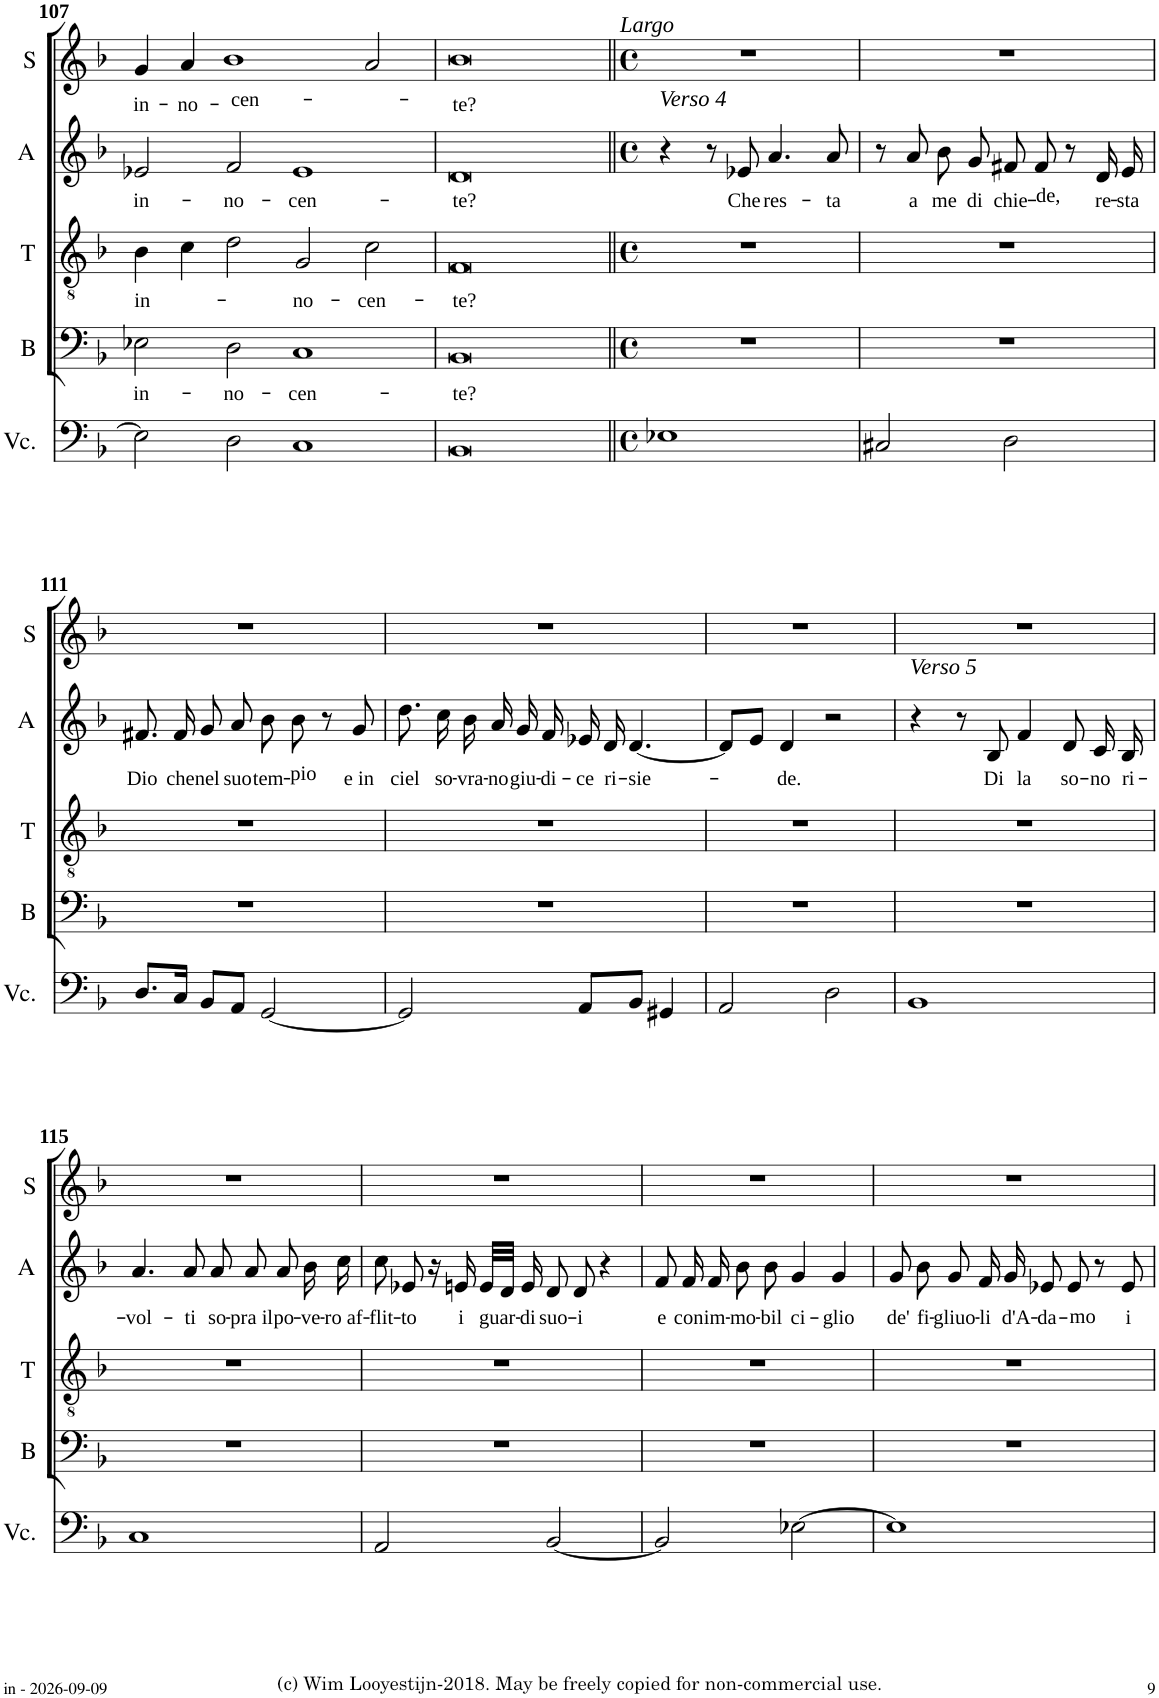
**kern	**kern	**text	**kern	**text	**kern	**text	**kern	**text
*part5	*part4	*part4	*part3	*part3	*part2	*part2	*part1	*part1
*staff5	*staff4	*staff4	*staff3	*staff3	*staff2	*staff2	*staff1	*staff1
*I"B.C.	*I"Basso	*	*I"Tenore	*	*I"Alto	*	*I"Canto	*
*	*I'B	*	*I'T	*	*I'A	*	*	*
!!LO:PB:g=z
*clefF4	*clefF4	*	*clefGv2	*	*clefG2	*	*clefG2	*
*k[b-]	*k[b-]	*	*k[b-]	*	*k[b-]	*	*k[b-]	*
*F:	*F:	*	*F:	*	*F:	*	*F:	*
*M4/2	*M4/2	*	*M4/2	*	*M4/2	*	*M4/2	*
=107	=107	=107	=107	=107	=107	=107	=107	=107
!	!	!LO:LY:b	!	!LO:LY:b	!	!LO:LY:b	!	!LO:LY:b
2E-\]	2E-X\	in-	4B-\	in-	2e-X/	in-	4g/	in-
!	!	!	!	!	!	!	!	!LO:LY:b
.	.	.	4c\	.	.	.	4a/	-no-
!	!	!LO:LY:b	!	!	!	!LO:LY:b	!	!LO:LY:b
2D\	2D\	-no-	2d\	.	2f/	-no-	1b-	-cen-
!	!	!LO:LY:b	!	!LO:LY:b	!	!LO:LY:b	!	!
1C	1C	-cen-	2G/	-no-	1e-	-cen-	.	.
!	!	!	!	!LO:LY:b	!	!	!	!
.	.	.	2c\	-cen-	.	.	2a/	.
=108	=108	=108	=108	=108	=108	=108	=108	=108
!	!	!LO:LY:b	!	!LO:LY:b	!	!LO:LY:b	!	!LO:LY:b
0BB-	0BB-	-te?	0F	-te?	0d	-te?	0b-	-te?
=109||	=109||	=109||	=109||	=109||	=109||	=109||	=109||	=109||
*M4/4	*M4/4	*	*M4/4	*	*M4/4	*	*M4/4	*
*met(c)	*met(c)	*	*met(c)	*	*met(c)	*	*met(c)	*
!	!	!	!	!	!	!	!LO:TX:a:i:t=Largo	!
!	!	!	!	!	!LO:TX:a:i:t=Verso 4	!	!	!
1E-X	1r	.	1r	.	4r	.	1r	.
.	.	.	.	.	8r	.	.	.
!	!	!	!	!	!	!LO:LY:b	!	!
.	.	.	.	.	8e-X/	Che	.	.
!	!	!	!	!	!	!LO:LY:b	!	!
.	.	.	.	.	4.a/	res-	.	.
!	!	!	!	!	!	!LO:LY:b	!	!
.	.	.	.	.	8a/	-ta	.	.
=110	=110	=110	=110	=110	=110	=110	=110	=110
2C#X/	1r	.	1r	.	8r	.	1r	.
!	!	!	!	!	!	!LO:LY:b	!	!
.	.	.	.	.	8a/	a	.	.
!	!	!	!	!	!	!LO:LY:b	!	!
.	.	.	.	.	8b-\	me	.	.
!	!	!	!	!	!	!LO:LY:b	!	!
.	.	.	.	.	8g/	di	.	.
!	!	!	!	!	!	!LO:LY:b	!	!
2D\	.	.	.	.	8f#X/	chie-	.	.
!	!	!	!	!	!	!LO:LY:b	!	!
.	.	.	.	.	8f#/	-de,	.	.
.	.	.	.	.	8r	.	.	.
!	!	!	!	!	!	!LO:LY:b	!	!
.	.	.	.	.	16d/	re-	.	.
!	!	!	!	!	!	!LO:LY:b	!	!
.	.	.	.	.	16e/	-sta	.	.
!!LO:LB:g=z
=111	=111	=111	=111	=111	=111	=111	=111	=111
!	!	!	!	!	!	!LO:LY:b	!	!
8.D/L	1r	.	1r	.	8.f#X/	Dio	1r	.
!	!	!	!	!	!	!LO:LY:b	!	!
16C/Jk	.	.	.	.	16f#/	che	.	.
!	!	!	!	!	!	!LO:LY:b	!	!
8BB-/L	.	.	.	.	8g/	nel	.	.
!	!	!	!	!	!	!LO:LY:b	!	!
8AA/J	.	.	.	.	8a/	suo	.	.
!	!	!	!	!	!	!LO:LY:b	!	!
[2GG/	.	.	.	.	8b-\	tem-	.	.
!	!	!	!	!	!	!LO:LY:b	!	!
.	.	.	.	.	8b-\	-pio	.	.
.	.	.	.	.	8r	.	.	.
!	!	!	!	!	!	!LO:LY:b	!	!
.	.	.	.	.	8g/	e in	.	.
=112	=112	=112	=112	=112	=112	=112	=112	=112
!	!	!	!	!	!	!LO:LY:b	!	!
2GG/]	1r	.	1r	.	8.dd\	ciel	1r	.
!	!	!	!	!	!	!LO:LY:b	!	!
.	.	.	.	.	16cc\	so-	.	.
!	!	!	!	!	!	!LO:LY:b	!	!
.	.	.	.	.	16b-\	-vra-	.	.
!	!	!	!	!	!	!LO:LY:b	!	!
.	.	.	.	.	16a/	-no	.	.
!	!	!	!	!	!	!LO:LY:b	!	!
.	.	.	.	.	16g/	giu-	.	.
!	!	!	!	!	!	!LO:LY:b	!	!
.	.	.	.	.	16f/	-di-	.	.
!	!	!	!	!	!	!LO:LY:b	!	!
8AA/L	.	.	.	.	16e-X/	-ce	.	.
!	!	!	!	!	!	!LO:LY:b	!	!
.	.	.	.	.	16d/	ri-	.	.
!	!	!	!	!	!	!LO:LY:b	!	!
8BB-/J	.	.	.	.	[4.d/	-sie-	.	.
4GG#X/	.	.	.	.	.	.	.	.
=113	=113	=113	=113	=113	=113	=113	=113	=113
2AA/	1r	.	1r	.	8d/L]	.	1r	.
.	.	.	.	.	8e/J	.	.	.
!	!	!	!	!	!	!LO:LY:b	!	!
.	.	.	.	.	4d/	-de.	.	.
2D\	.	.	.	.	2r	.	.	.
=114	=114	=114	=114	=114	=114	=114	=114	=114
!	!	!	!	!	!LO:TX:a:i:t=Verso 5	!	!	!
1BB-	1r	.	1r	.	4r	.	1r	.
.	.	.	.	.	8r	.	.	.
!	!	!	!	!	!	!LO:LY:b	!	!
.	.	.	.	.	8B-/	Di	.	.
!	!	!	!	!	!	!LO:LY:b	!	!
.	.	.	.	.	4f/	la	.	.
!	!	!	!	!	!	!LO:LY:b	!	!
.	.	.	.	.	8d/	so-	.	.
!	!	!	!	!	!	!LO:LY:b	!	!
.	.	.	.	.	16c/	-no	.	.
!	!	!	!	!	!	!LO:LY:b	!	!
.	.	.	.	.	16B-/	ri-	.	.
!!LO:LB:g=z
=115	=115	=115	=115	=115	=115	=115	=115	=115
!	!	!	!	!	!	!LO:LY:b	!	!
1C	1r	.	1r	.	4.a/	-vol-	1r	.
!	!	!	!	!	!	!LO:LY:b	!	!
.	.	.	.	.	8a/	-ti	.	.
!	!	!	!	!	!	!LO:LY:b	!	!
.	.	.	.	.	8a/	so-	.	.
!	!	!	!	!	!	!LO:LY:b	!	!
.	.	.	.	.	8a/	pra il	.	.
!	!	!	!	!	!	!LO:LY:b	!	!
.	.	.	.	.	8a/	po-	.	.
!	!	!	!	!	!	!LO:LY:b	!	!
.	.	.	.	.	16b-\	-ve-	.	.
!	!	!	!	!	!	!LO:LY:b	!	!
.	.	.	.	.	16cc\	ro af-	.	.
=116	=116	=116	=116	=116	=116	=116	=116	=116
!	!	!	!	!	!	!LO:LY:b	!	!
2AA/	1r	.	1r	.	8cc\	-flit-	1r	.
!	!	!	!	!	!	!LO:LY:b	!	!
.	.	.	.	.	8e-X/	-to	.	.
.	.	.	.	.	16r	.	.	.
!	!	!	!	!	!	!LO:LY:b	!	!
.	.	.	.	.	16en/	i	.	.
!	!	!	!	!	!	!LO:LY:b	!	!
.	.	.	.	.	32e/LLL	guar-	.	.
.	.	.	.	.	32d/JJJ	.	.	.
!	!	!	!	!	!	!LO:LY:b	!	!
.	.	.	.	.	16e/	-di	.	.
!	!	!	!	!	!	!LO:LY:b	!	!
[2BB-/	.	.	.	.	8d/	suo-	.	.
!	!	!	!	!	!	!LO:LY:b	!	!
.	.	.	.	.	8d/	-i	.	.
.	.	.	.	.	4r	.	.	.
=117	=117	=117	=117	=117	=117	=117	=117	=117
!	!	!	!	!	!	!LO:LY:b	!	!
2BB-/]	1r	.	1r	.	8f/	e	1r	.
!	!	!	!	!	!	!LO:LY:b	!	!
.	.	.	.	.	16f/	con	.	.
!	!	!	!	!	!	!LO:LY:b	!	!
.	.	.	.	.	16f/	im-	.	.
!	!	!	!	!	!	!LO:LY:b	!	!
.	.	.	.	.	8b-\	-mo-	.	.
!	!	!	!	!	!	!LO:LY:b	!	!
.	.	.	.	.	8b-\	-bil	.	.
!	!	!	!	!	!	!LO:LY:b	!	!
[2E-X\	.	.	.	.	4g/	ci-	.	.
!	!	!	!	!	!	!LO:LY:b	!	!
.	.	.	.	.	4g/	-glio	.	.
=118	=118	=118	=118	=118	=118	=118	=118	=118
!	!	!	!	!	!	!LO:LY:b	!	!
1E-]	1r	.	1r	.	8g/	de'	1r	.
!	!	!	!	!	!	!LO:LY:b	!	!
.	.	.	.	.	8b-\	fi-	.	.
!	!	!	!	!	!	!LO:LY:b	!	!
.	.	.	.	.	8g/	-gliuo-	.	.
!	!	!	!	!	!	!LO:LY:b	!	!
.	.	.	.	.	16f/	-li	.	.
!	!	!	!	!	!	!LO:LY:b	!	!
.	.	.	.	.	16g/	d'A-	.	.
!	!	!	!	!	!	!LO:LY:b	!	!
.	.	.	.	.	8e-X/	-da-	.	.
!	!	!	!	!	!	!LO:LY:b	!	!
.	.	.	.	.	8e-/	-mo	.	.
.	.	.	.	.	8r	.	.	.
!	!	!	!	!	!	!LO:LY:b	!	!
.	.	.	.	.	8e-/	i	.	.
=	=	=	=	=	=	=	=	=
*-	*-	*-	*-	*-	*-	*-	*-	*-
